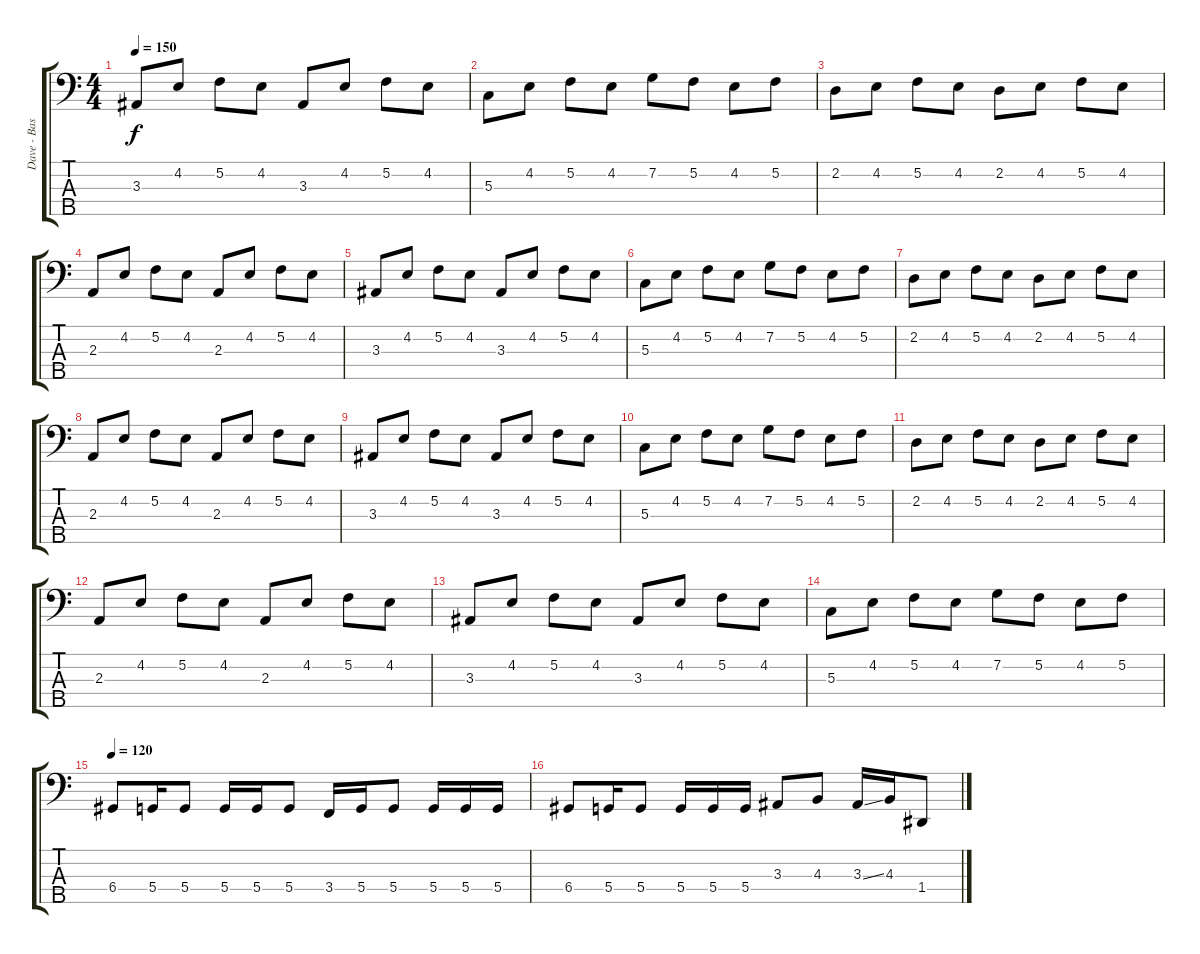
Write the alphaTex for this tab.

\track ("Dave - Bass" "Dave - Bas") {instrument electricbasspick}
\staff {score tabs}
\tuning (F2 C2 G1 D1 A0) {hide}
\ts (4 4)
\tempo 150
\clef f4
\ks c
3.3.8{dy f} 4.2.8 5.2.8 4.2.8 3.3.8 4.2.8 5.2.8 4.2.8 |
5.3.8 4.2.8 5.2.8 4.2.8 7.2.8 5.2.8 4.2.8 5.2.8 |
2.2.8 4.2.8 5.2.8 4.2.8 2.2.8 4.2.8 5.2.8 4.2.8 |
2.3.8 4.2.8 5.2.8 4.2.8 2.3.8 4.2.8 5.2.8 4.2.8 |
3.3.8 4.2.8 5.2.8 4.2.8 3.3.8 4.2.8 5.2.8 4.2.8 |
5.3.8 4.2.8 5.2.8 4.2.8 7.2.8 5.2.8 4.2.8 5.2.8 |
2.2.8 4.2.8 5.2.8 4.2.8 2.2.8 4.2.8 5.2.8 4.2.8 |
2.3.8 4.2.8 5.2.8 4.2.8 2.3.8 4.2.8 5.2.8 4.2.8 |
3.3.8 4.2.8 5.2.8 4.2.8 3.3.8 4.2.8 5.2.8 4.2.8 |
5.3.8 4.2.8 5.2.8 4.2.8 7.2.8 5.2.8 4.2.8 5.2.8 |
2.2.8 4.2.8 5.2.8 4.2.8 2.2.8 4.2.8 5.2.8 4.2.8 |
2.3.8 4.2.8 5.2.8 4.2.8 2.3.8 4.2.8 5.2.8 4.2.8 |
3.3.8 4.2.8 5.2.8 4.2.8 3.3.8 4.2.8 5.2.8 4.2.8 |
5.3.8 4.2.8 5.2.8 4.2.8 7.2.8 5.2.8 4.2.8 5.2.8 |
\tempo 120
6.4.8 5.4.16 5.4.8 5.4.16 5.4.16 5.4.8 3.4.16 5.4.16 5.4.8 5.4.16 5.4.16 5.4.16 |
6.4.8 5.4.16 5.4.8 5.4.16 5.4.16 5.4.16 3.3.8 4.3.8 3.3{ss}.16 4.3.16 1.4.8
